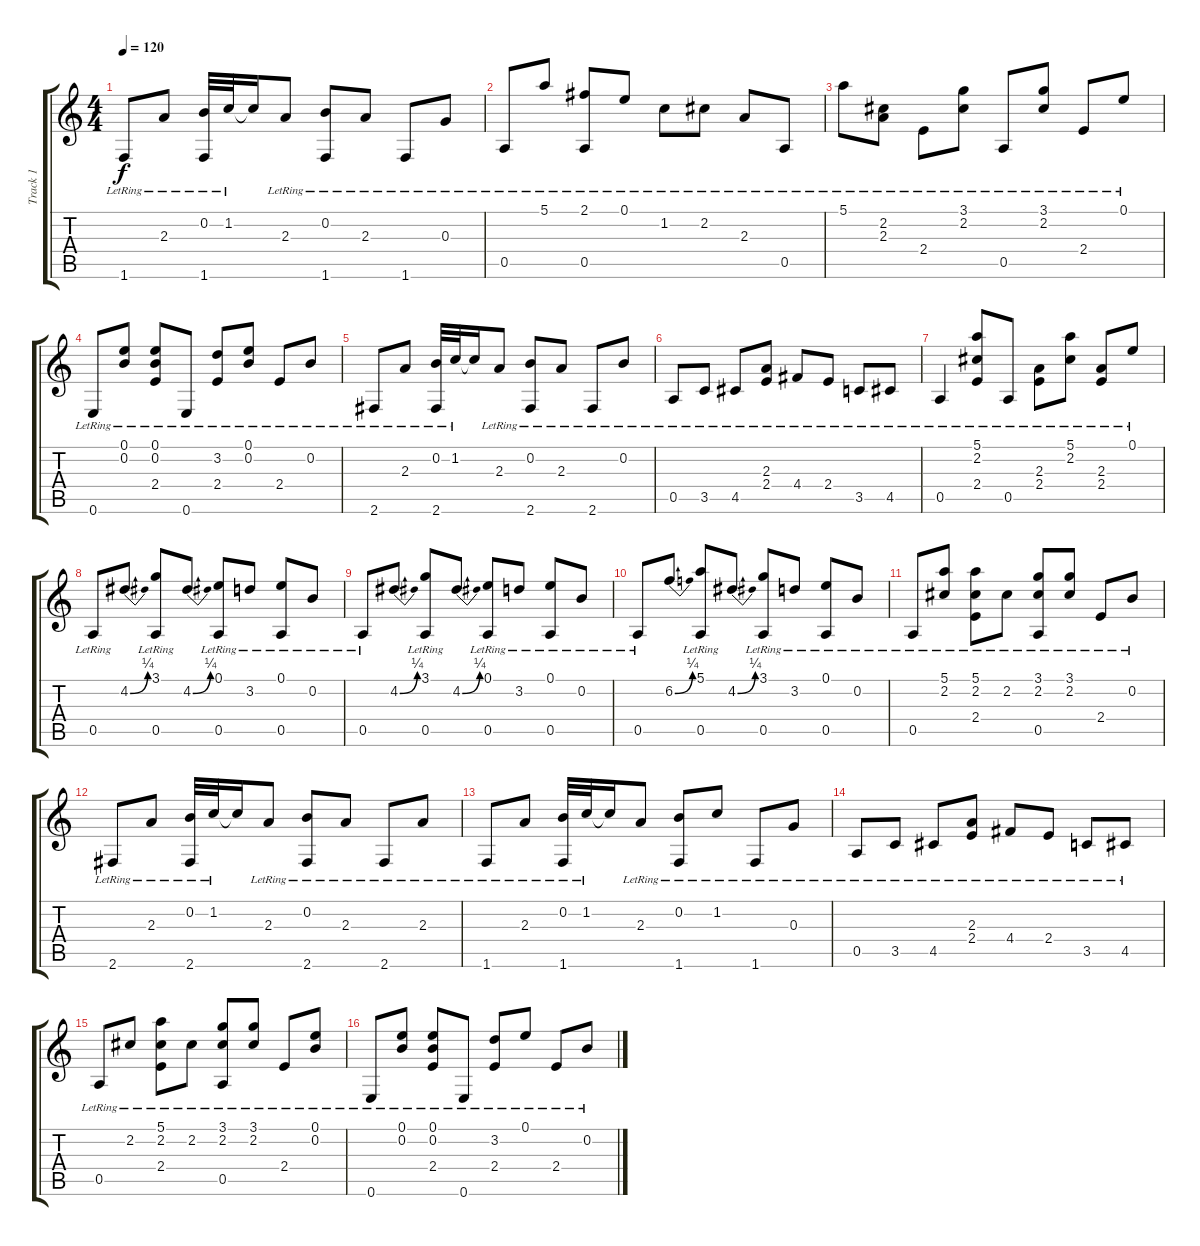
\track ("Track 1" "Track 1") {instrument acousticguitarsteel}
\staff {score tabs}
\tuning (E4 B3 G3 D3 A2 E2) {hide}
\ts (4 4)
\tempo 120
\clef g2
\ks c
1.6{lr}.8{dy f} 2.3{lr}.8 (0.2{lr} 1.6{lr}).32 1.2{lr}.32 1.2{t}.16 2.3{lr}.8 (0.2{lr} 1.6{lr}).8 2.3{lr}.8 1.6{lr}.8 0.3{lr}.8 |
0.5{lr}.8 5.1{lr}.8 (2.1{lr} 0.5{lr}).8 0.1{lr}.8 1.2{lr}.8 2.2{lr}.8 2.3{lr}.8 0.5{lr}.8 |
5.1{lr}.8 (2.2{lr} 2.3{lr}).8 2.4{lr}.8 (3.1{lr} 2.2{lr}).8 0.5{lr}.8 (3.1{lr} 2.2{lr}).8 2.4{lr}.8 0.1{lr}.8 |
0.6{lr}.8 (0.1{lr} 0.2{lr}).8 (0.1{lr} 0.2{lr} 2.4{lr}).8 0.6{lr}.8 (3.2{lr} 2.4{lr}).8 (0.1{lr} 0.2{lr}).8 2.4{lr}.8 0.2{lr}.8 |
2.6{lr}.8 2.3{lr}.8 (0.2{lr} 2.6{lr}).32 1.2{lr}.32 1.2{t}.16 2.3{lr}.8 (0.2{lr} 2.6{lr}).8 2.3{lr}.8 2.6{lr}.8 0.2{lr}.8 |
0.5{lr}.8 3.5{lr}.8 4.5{lr}.8 (2.3{lr} 2.4{lr}).8 4.4{lr}.8 2.4{lr}.8 3.5{lr}.8 4.5{lr}.8 |
0.5{lr}.4 (5.1{lr} 2.2{lr} 2.4{lr}).8 0.5{lr}.8 (2.3{lr} 2.4{lr}).8 (5.1{lr} 2.2{lr}).8 (2.3{lr} 2.4{lr}).8 0.1{lr}.8 |
0.5{lr}.8 4.2{be (bend 0 0 60 1)}.8 (3.1{lr} 0.5{lr}).8 4.2{be (bend 0 0 60 1)}.8 (0.1{lr} 0.5{lr}).8 3.2{lr}.8 (0.1{lr} 0.5{lr}).8 0.2{lr}.8 |
0.5{lr}.8 4.2{be (bend 0 0 60 1)}.8 (3.1{lr} 0.5{lr}).8 4.2{be (bend 0 0 60 1)}.8 (0.1{lr} 0.5{lr}).8 3.2{lr}.8 (0.1{lr} 0.5{lr}).8 0.2{lr}.8 |
0.5{lr}.8 6.2{be (bend 0 0 60 1)}.8 (5.1{lr} 0.5{lr}).8 4.2{be (bend 0 0 60 1)}.8 (3.1{lr} 0.5{lr}).8 3.2{lr}.8 (0.1{lr} 0.5{lr}).8 0.2{lr}.8 |
0.5{lr}.8 (5.1{lr} 2.2{lr}).8 (5.1{lr} 2.2{lr} 2.4{lr}).8 2.2{lr}.8 (3.1{lr} 2.2{lr} 0.5{lr}).8 (3.1{lr} 2.2{lr}).8 2.4{lr}.8 0.2{lr}.8 |
2.6{lr}.8 2.3{lr}.8 (0.2{lr} 2.6{lr}).32 1.2{lr}.32 1.2{t}.16 2.3{lr}.8 (0.2{lr} 2.6{lr}).8 2.3{lr}.8 2.6{lr}.8 2.3{lr}.8 |
1.6{lr}.8 2.3{lr}.8 (0.2{lr} 1.6{lr}).32 1.2{lr}.32 1.2{t}.16 2.3{lr}.8 (0.2{lr} 1.6{lr}).8 1.2{lr}.8 1.6{lr}.8 0.3{lr}.8 |
0.5{lr}.8 3.5{lr}.8 4.5{lr}.8 (2.3{lr} 2.4{lr}).8 4.4{lr}.8 2.4{lr}.8 3.5{lr}.8 4.5{lr}.8 |
0.5{lr}.8 2.2{lr}.8 (5.1{lr} 2.2{lr} 2.4{lr}).8 2.2{lr}.8 (3.1{lr} 2.2{lr} 0.5{lr}).8 (3.1{lr} 2.2{lr}).8 2.4{lr}.8 (0.1{lr} 0.2{lr}).8 |
0.6{lr}.8 (0.1{lr} 0.2{lr}).8 (0.1{lr} 0.2{lr} 2.4{lr}).8 0.6{lr}.8 (3.2{lr} 2.4{lr}).8 0.1{lr}.8 2.4{lr}.8 0.2{lr}.8
